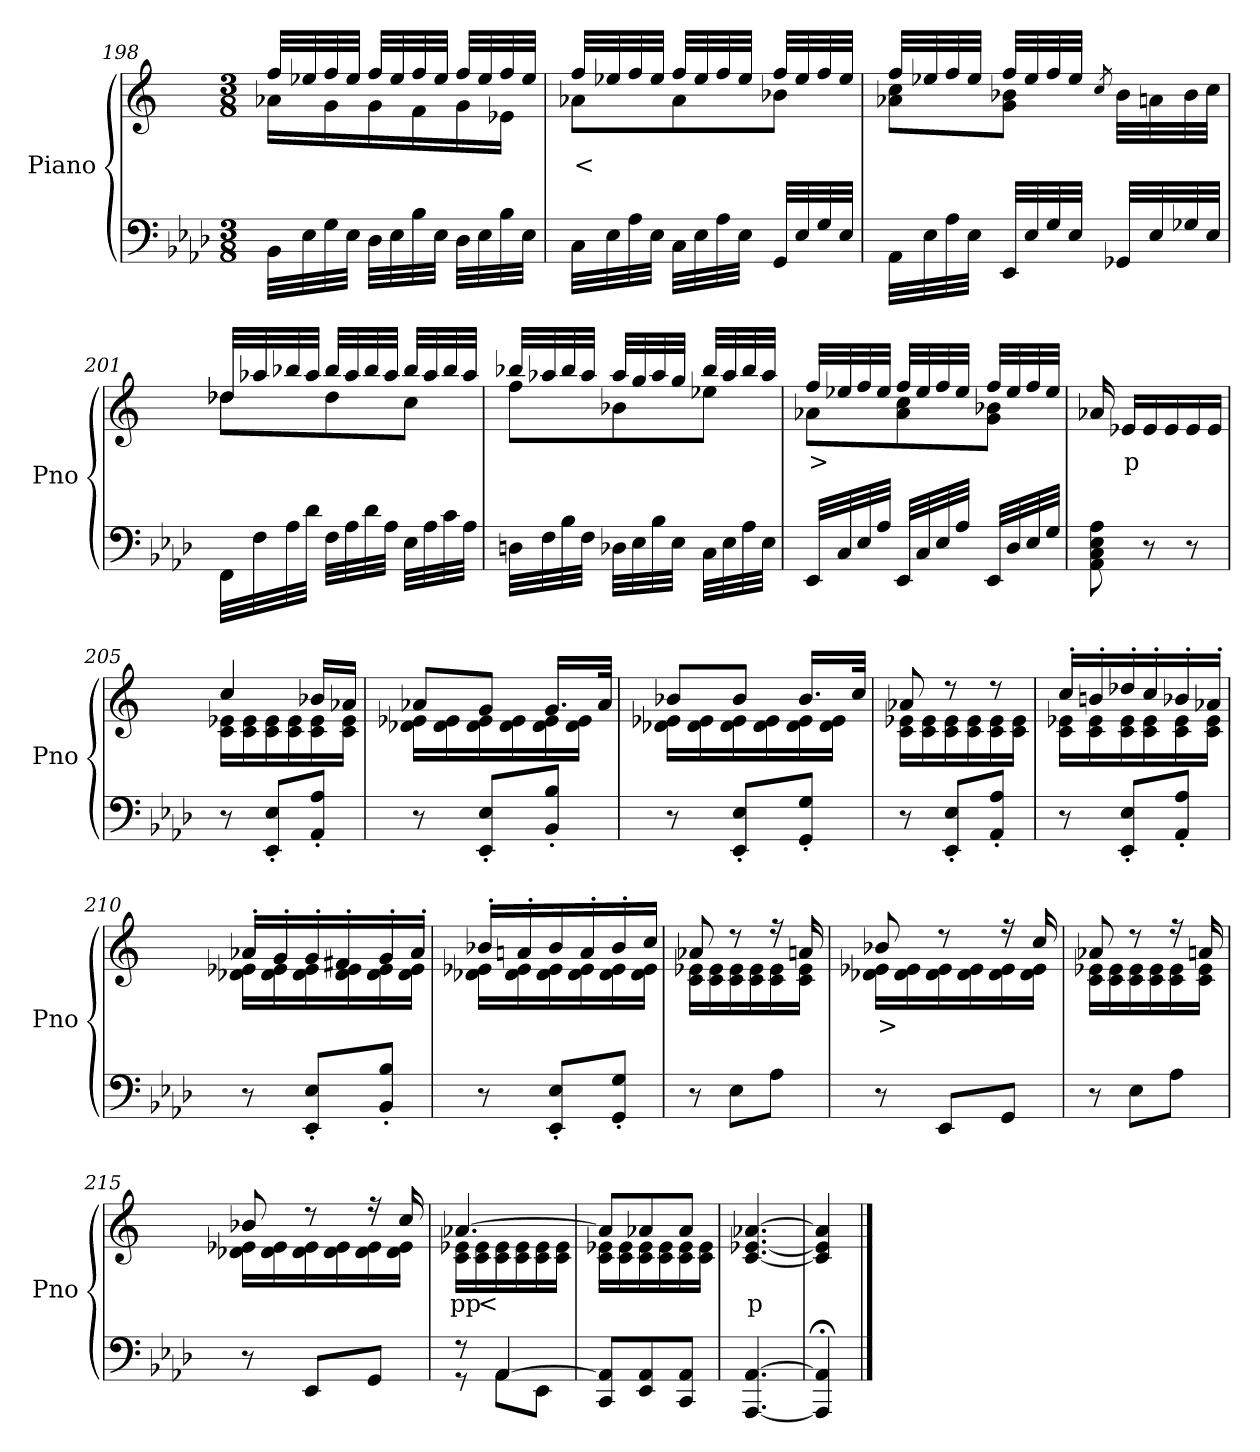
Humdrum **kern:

**kern	**kern	**text
*part2	*part1	*part1
*staff2	*staff1	*staff1
*I"Piano	*I"Piano	*
*I'Pno	*I'Pno	*
*clefF4	*clefG2	*
*k[b-e-a-d-]	*k[]	*
*M3/8	*M3/8	*
=198	=198	=198
*	*^	*
32BB-\LLL	32ff/LLL	16a-X\LL	.
32E-\	32ee-X/	.	.
32G\	32ff/	16g\	.
32E-\JJJ	32ee-/JJJ	.	.
32D-\LLL	32ff/LLL	16g\	.
32E-\	32ee-/	.	.
32B-\	32ff/	16f\	.
32E-\JJJ	32ee-/JJJ	.	.
32D-\LLL	32ff/LLL	16g\	.
32E-\	32ee-/	.	.
32B-\	32ff/	16e-X\JJ	.
32E-\JJJ	32ee-/JJJ	.	.
=199	=199	=199	=199
32C\LLL	32ff/LLL	8a-X\L	<
32E-\	32ee-X/	.	.
32A-\	32ff/	.	.
32E-\JJJ	32ee-/JJJ	.	.
32C\LLL	32ff/LLL	8a-\	.
32E-\	32ee-/	.	.
32A-\	32ff/	.	.
32E-\JJJ	32ee-/JJJ	.	.
32GG/LLL	32ff/LLL	8b-X\J	.
32E-/	32ee-/	.	.
32G/	32ff/	.	.
32E-/JJJ	32ee-/JJJ	.	.
=200	=200	=200	=200
32AA-\LLL	32ff/LLL	8a-X\ 8cc\L	.
32E-\	32ee-X/	.	.
32A-\	32ff/	.	.
32E-\JJJ	32ee-/JJJ	.	.
32EE-/LLL	32ff/LLL	8g\ 8b-X\J	.
32E-/	32ee-/	.	.
32G/	32ff/	.	.
32E-/JJJ	32ee-/JJJ	.	.
.	8qcc/	.	.
32GG-X/LLL	32b-\LLL	8ryy	.
32E-/	32an\	.	.
32G-X/	32b-\	.	.
32E-/JJJ	32cc\JJJ	.	.
!!LO:LB:g=z	!!
=201	=201	=201	=201
32FF\LLL	32dd-X/LLL	8dd-\L	.
32F\	32aa-X/	.	.
32A-\	32bb-X/	.	.
32d-\JJJ	32aa-/JJJ	.	.
32F\LLL	32bb-/LLL	8dd-\	.
32A-\	32aa-/	.	.
32d-\	32bb-/	.	.
32A-\JJJ	32aa-/JJJ	.	.
32E-\LLL	32bb-/LLL	8cc\J	.
32A-\	32aa-/	.	.
32c\	32bb-/	.	.
32A-\JJJ	32aa-/JJJ	.	.
=202	=202	=202	=202
32Dn\LLL	32bb-X/LLL	8ff\L	.
32F\	32aa-X/	.	.
32B-\	32bb-/	.	.
32F\JJJ	32aa-/JJJ	.	.
32D-X\LLL	32aa-/LLL	8b-X\	.
32E-\	32gg/	.	.
32B-\	32aa-/	.	.
32E-\JJJ	32gg/JJJ	.	.
32C\LLL	32bb-/LLL	8ee-X\J	.
32E-\	32aa-/	.	.
32A-\	32bb-/	.	.
32E-\JJJ	32aa-/JJJ	.	.
=203	=203	=203	=203
32EE-/LLL	32ff/LLL	8a-X\L	>
32C/	32ee-X/	.	.
32E-/	32ff/	.	.
32A-/JJJ	32ee-/JJJ	.	.
32EE-/LLL	32ff/LLL	8a-\ 8cc\	.
32C/	32ee-/	.	.
32E-/	32ff/	.	.
32A-/JJJ	32ee-/JJJ	.	.
32EE-/LLL	32ff/LLL	8g\ 8b-X\J	.
32D-/	32ee-/	.	.
32E-/	32ff/	.	.
32G/JJJ	32ee-/JJJ	.	.
*	*v	*v	*
=204	=204	=204
8AA-\ 8C\ 8E-\ 8A-\	16a-X/	.
.	16e-X/LL	p
8r	16e-/	.
.	16e-/	.
8r	16e-/	.
.	16e-/JJ	.
!!LO:LB:g=z
=205	=205	=205
*	*^	*
8r	4cc/	16c\ 16e-X\LL	.
.	.	16c\ 16e-\	.
8EE-/' 8E-/'L	.	16c\ 16e-\	.
.	.	16c\ 16e-\	.
8AA-/' 8A-/'J	16b-X/LL	16c\ 16e-\	.
.	16a-X/JJ	16c\ 16e-\JJ	.
=206	=206	=206	=206
8r	8a-X/L	16d-X\ 16e-X\LL	.
.	.	16d-\ 16e-\	.
8EE-/' 8E-/'L	8g/J	16d-\ 16e-\	.
.	.	16d-\ 16e-\	.
8BB-/' 8B-/'J	16.g/LL	16d-\ 16e-\	.
.	.	16d-\ 16e-\JJ	.
.	32a-/JJk	.	.
=207	=207	=207	=207
8r	8b-X/L	16d-X\ 16e-X\LL	.
.	.	16d-\ 16e-\	.
8EE-/' 8E-/'L	8b-/J	16d-\ 16e-\	.
.	.	16d-\ 16e-\	.
8GG/' 8G/'J	16.b-/LL	16d-\ 16e-\	.
.	.	16d-\ 16e-\JJ	.
.	32cc/JJk	.	.
=208	=208	=208	=208
8r	8a-X/	16c\ 16e-X\LL	.
.	.	16c\ 16e-\	.
8EE-/' 8E-/'L	8r	16c\ 16e-\	.
.	.	16c\ 16e-\	.
8AA-/' 8A-/'J	8r	16c\ 16e-\	.
.	.	16c\ 16e-\JJ	.
=209	=209	=209	=209
8r	16cc'/LL	16c\ 16e-X\LL	.
.	16bn'/	16c\ 16e-\	.
8EE-/' 8E-/'L	16dd-X'/	16c\ 16e-\	.
.	16cc'/	16c\ 16e-\	.
8AA-/' 8A-/'J	16b-X'/	16c\ 16e-\	.
.	16a-X'/JJ	16c\ 16e-\JJ	.
!!LO:LB:g=z	!!
=210	=210	=210	=210
8r	16a-X'/LL	16d-X\ 16e-X\LL	.
.	16g'/	16d-\ 16e-\	.
8EE-/' 8E-/'L	16g'/	16d-\ 16e-\	.
.	16f#X'/	16d-\ 16e-\	.
8BB-/' 8B-/'J	16g'/	16d-\ 16e-\	.
.	16a-'/JJ	16d-\ 16e-\JJ	.
=211	=211	=211	=211
8r	16b-X'/LL	16d-X\ 16e-X\LL	.
.	16an'/	16d-\ 16e-\	.
8EE-/' 8E-/'L	16b-/	16d-\ 16e-\	.
.	16a'/	16d-\ 16e-\	.
8GG/' 8G/'J	16b-'/	16d-\ 16e-\	.
.	16cc/JJ	16d-\ 16e-\JJ	.
=212	=212	=212	=212
8r	8a-X/	16c\ 16e-X\LL	.
.	.	16c\ 16e-\	.
8E-\L	8r	16c\ 16e-\	.
.	.	16c\ 16e-\	.
8A-\J	16r	16c\ 16e-\	.
.	16an/	16c\ 16e-\JJ	.
=213	=213	=213	=213
8r	8b-X/	16d-X\ 16e-X\LL	>
.	.	16d-\ 16e-\	.
8EE-/L	8r	16d-\ 16e-\	.
.	.	16d-\ 16e-\	.
8GG/J	16r	16d-\ 16e-\	.
.	16cc/	16d-\ 16e-\JJ	.
=214	=214	=214	=214
8r	8a-X/	16c\ 16e-X\LL	.
.	.	16c\ 16e-\	.
8E-\L	8r	16c\ 16e-\	.
.	.	16c\ 16e-\	.
8A-\J	16r	16c\ 16e-\	.
.	16an/	16c\ 16e-\JJ	.
!!LO:LB:g=z	!!
=215	=215	=215	=215
8r	8b-X/	16d-X\ 16e-X\LL	.
.	.	16d-\ 16e-\	.
8EE-/L	8r	16d-\ 16e-\	.
.	.	16d-\ 16e-\	.
8GG/J	16r	16d-\ 16e-\	.
.	16cc/	16d-\ 16e-\JJ	.
=216	=216	=216	=216
*^	*	*	*
8r	8r	[4.a-X/	16c\ 16e-X\LL	pp
.	.	.	16c\ 16e-\	<
[4AA-/	8AA-\L	.	16c\ 16e-\	.
.	.	.	16c\ 16e-\	.
.	8EE-\J	.	16c\ 16e-\	.
.	.	.	16c\ 16e-\JJ	.
*v	*v	*	*	*
=217	=217	=217	=217
8CC/ 8AA-/]L	8a-/L]	16c\ 16e-X\LL	.
.	.	16c\ 16e-\	.
8EE-/ 8AA-/	8a-X/	16c\ 16e-\	.
.	.	16c\ 16e-\	.
8CC/ 8AA-/J	8a-/J	16c\ 16e-\	.
.	.	16c\ 16e-\JJ	.
*	*v	*v	*
=218	=218	=218
[4.AAA-/ [4.AA-/	[4.c/ [4.e-X/ [4.a-X/	p
=219	=219	=219
4AAA-/];< 4AA-/];<	4c/] 4e-/] 4a-/]	.
==	==	==
*-	*-	*-
